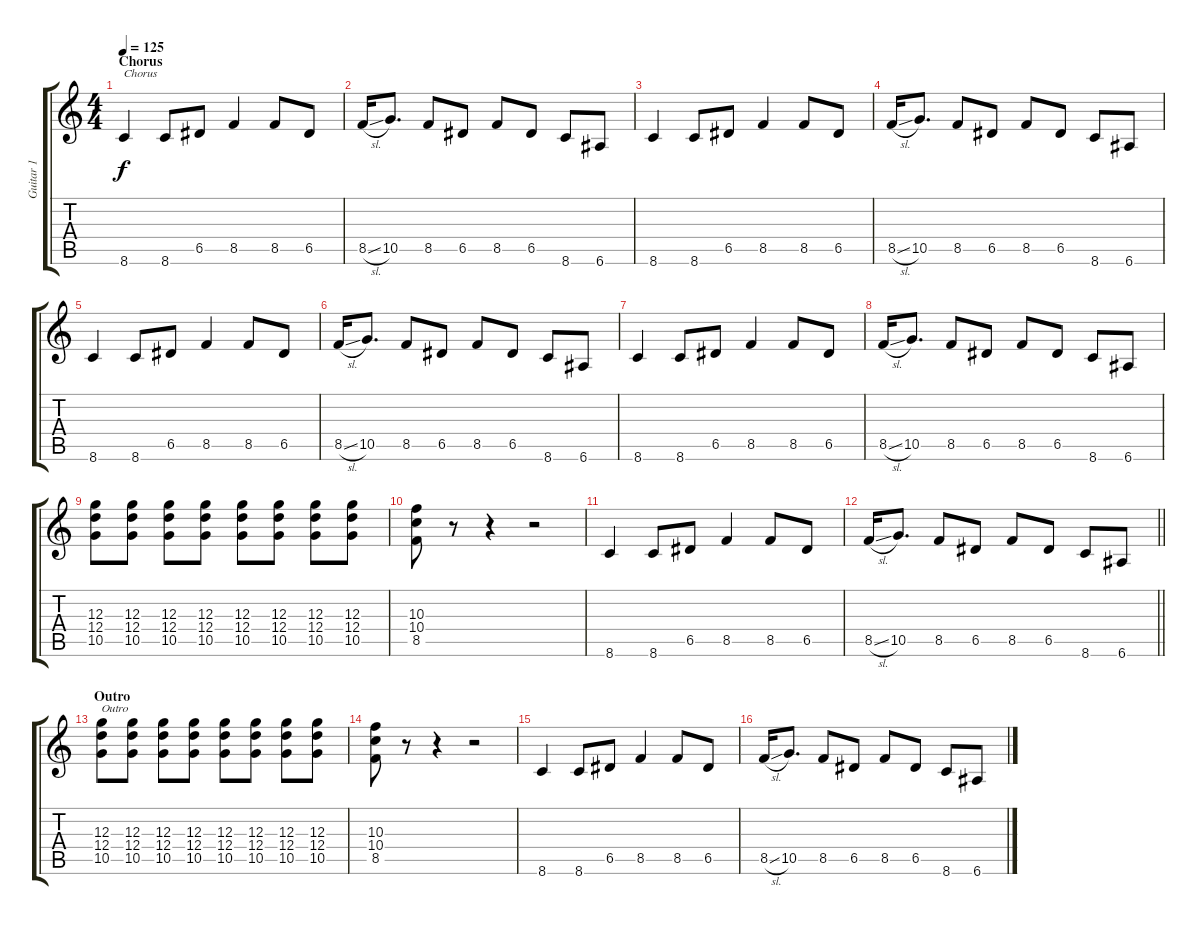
\track ("Guitar 1" "Guitar 1") {instrument overdrivenguitar}
\staff {score tabs}
\tuning (E4 B3 G3 D3 A2 E2) {hide}
\ts (4 4)
\section ("" "Chorus")
\tempo 125
\clef g2
\ks c
8.6.4{txt "Chorus" dy f instrument overdrivenguitar} 8.6.8 6.5.8 8.5.4 8.5.8 6.5.8 |
8.5{sl}.16 10.5.8{d} 8.5.8 6.5.8 8.5.8 6.5.8 8.6.8 6.6.8 |
8.6.4 8.6.8 6.5.8 8.5.4 8.5.8 6.5.8 |
8.5{sl}.16 10.5.8{d} 8.5.8 6.5.8 8.5.8 6.5.8 8.6.8 6.6.8 |
8.6.4 8.6.8 6.5.8 8.5.4 8.5.8 6.5.8 |
8.5{sl}.16 10.5.8{d} 8.5.8 6.5.8 8.5.8 6.5.8 8.6.8 6.6.8 |
8.6.4 8.6.8 6.5.8 8.5.4 8.5.8 6.5.8 |
8.5{sl}.16 10.5.8{d} 8.5.8 6.5.8 8.5.8 6.5.8 8.6.8 6.6.8 |
(12.3 12.4 10.5).8 (12.3 12.4 10.5).8 (12.3 12.4 10.5).8 (12.3 12.4 10.5).8 (12.3 12.4 10.5).8 (12.3 12.4 10.5).8 (12.3 12.4 10.5).8 (12.3 12.4 10.5).8 |
(10.3 10.4 8.5).8 r.8 r.4 r.2 |
8.6.4 8.6.8 6.5.8 8.5.4 8.5.8 6.5.8 |
\barLineRight lightlight
8.5{sl}.16 10.5.8{d} 8.5.8 6.5.8 8.5.8 6.5.8 8.6.8 6.6.8 |
\section ("" "Outro")
(12.3 12.4 10.5).8{txt "Outro"} (12.3 12.4 10.5).8 (12.3 12.4 10.5).8 (12.3 12.4 10.5).8 (12.3 12.4 10.5).8 (12.3 12.4 10.5).8 (12.3 12.4 10.5).8 (12.3 12.4 10.5).8 |
(10.3 10.4 8.5).8 r.8 r.4 r.2 |
8.6.4 8.6.8 6.5.8 8.5.4 8.5.8 6.5.8 |
8.5{sl}.16 10.5.8{d} 8.5.8 6.5.8 8.5.8 6.5.8 8.6.8 6.6.8
